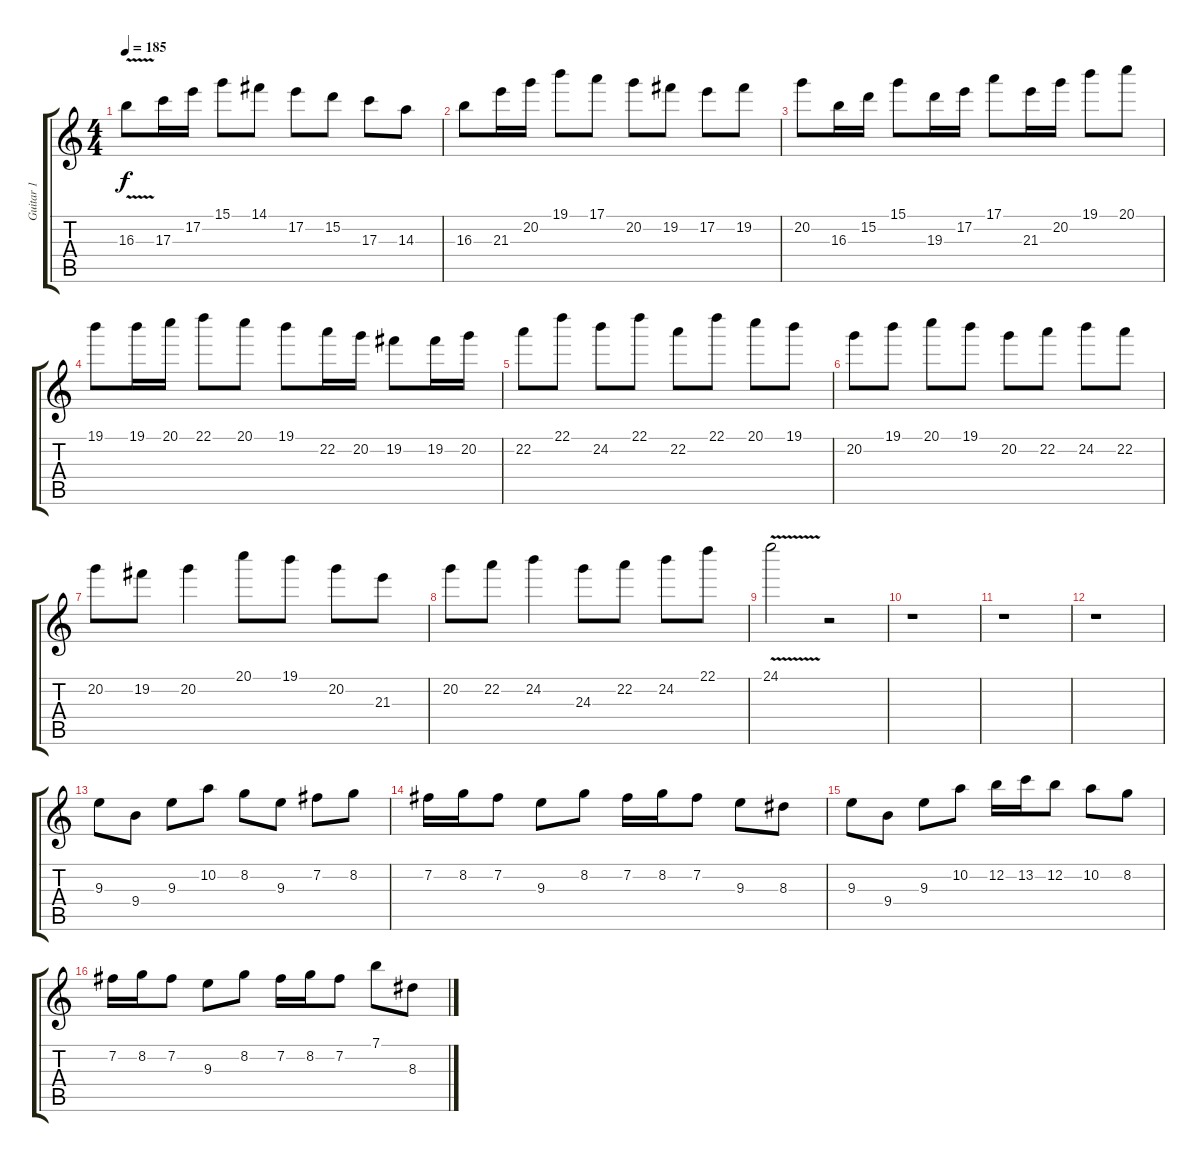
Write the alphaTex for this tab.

\track ("Guitar 1" "Guitar 1") {instrument overdrivenguitar}
\staff {score tabs}
\tuning (E4 B3 G3 D3 A2 E2) {hide}
\ts (4 4)
\tempo 185
\clef g2
\ks c
16.3{v}.8{dy f} 17.3.16 17.2.16 15.1.8 14.1.8 17.2.8 15.2.8 17.3.8 14.3.8 |
16.3.8 21.3.16 20.2.16 19.1.8 17.1.8 20.2.8 19.2.8 17.2.8 19.2.8 |
20.2.8 16.3.16 15.2.16 15.1.8 19.3.16 17.2.16 17.1.8 21.3.16 20.2.16 19.1.8 20.1.8 |
19.1.8 19.1.16 20.1.16 22.1.8 20.1.8 19.1.8 22.2.16 20.2.16 19.2.8 19.2.16 20.2.16 |
22.2.8 22.1.8 24.2.8 22.1.8 22.2.8 22.1.8 20.1.8 19.1.8 |
20.2.8 19.1.8 20.1.8 19.1.8 20.2.8 22.2.8 24.2.8 22.2.8 |
20.2.8 19.2.8 20.2.4 20.1.8 19.1.8 20.2.8 21.3.8 |
20.2.8 22.2.8 24.2.4 24.3.8 22.2.8 24.2.8 22.1.8 |
24.1{v}.2 r.2 |
r.1 |
r.1 |
r.1 |
9.3.8 9.4.8 9.3.8 10.2.8 8.2.8 9.3.8 7.2.8 8.2.8 |
7.2.16 8.2.16 7.2.8 9.3.8 8.2.8 7.2.16 8.2.16 7.2.8 9.3.8 8.3.8 |
9.3.8 9.4.8 9.3.8 10.2.8 12.2.16 13.2.16 12.2.8 10.2.8 8.2.8 |
7.2.16 8.2.16 7.2.8 9.3.8 8.2.8 7.2.16 8.2.16 7.2.8 7.1.8 8.3.8
